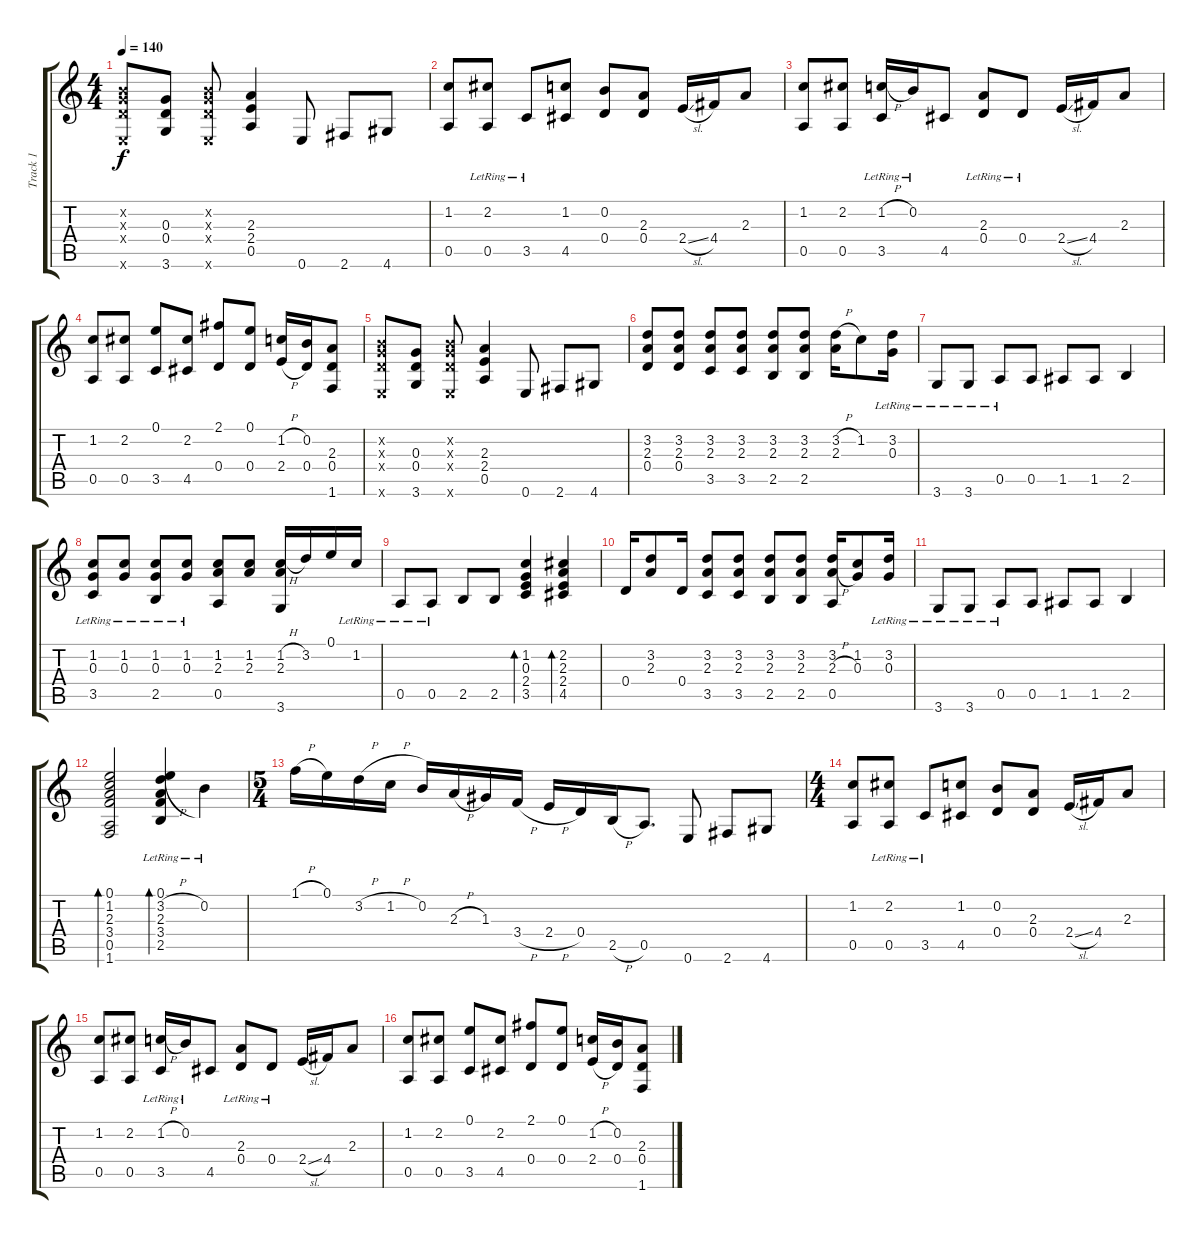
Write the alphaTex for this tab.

\track ("Track 1" "Track 1") {instrument acousticguitarsteel}
\staff {score tabs}
\tuning (E4 B3 G3 D3 A2 E2) {hide}
\ts (4 4)
\tempo 140
\clef g2
\ks c
(0.2{x} 0.3{x} 0.4{x} 0.6{x}).8{dy f} (0.3 0.4 3.6).8 (0.2{x} 0.3{x} 0.4{x} 0.6{x}).8 (2.3 2.4 0.5).4 0.6.8 2.6.8 4.6.8 |
(1.2 0.5).8 (2.2{lr} 0.5{lr}).8 3.5{lr}.8 (1.2 4.5).8 (0.2 0.4).8 (2.3 0.4).8 2.4{sl}.16 4.4.16 2.3.8 |
(1.2 0.5).8 (2.2 0.5).8 (1.2{h lr} 3.5{lr}).16 0.2{lr}.16 4.5.8 (2.3{lr} 0.4{lr}).8 0.4{lr}.8 2.4{sl}.16 4.4.16 2.3.8 |
(1.2 0.5).8 (2.2 0.5).8 (0.1 3.5).8 (2.2 4.5).8 (2.1 0.4).8 (0.1 0.4).8 (1.2{h} 2.4{h}).16 (0.2 0.4).16 (2.3 0.4 1.6).8 |
(0.2{x} 0.3{x} 0.4{x} 0.6{x}).8 (0.3 0.4 3.6).8 (0.2{x} 0.3{x} 0.4{x} 0.6{x}).8 (2.3 2.4 0.5).4 0.6.8 2.6.8 4.6.8 |
(3.2 2.3 0.4).8 (3.2 2.3 0.4).8 (3.2 2.3 3.5).8 (3.2 2.3 3.5).8 (3.2 2.3 2.5).8 (3.2 2.3 2.5).8 (3.2{h} 2.3).16 1.2.8 (3.2{lr} 0.3{lr}).16 |
3.6{lr}.8 3.6{lr}.8 0.5{lr}.8 0.5.8 1.5.8 1.5.8 2.5.4 |
(1.2{lr} 0.3{lr} 3.5{lr}).8 (1.2{lr} 0.3{lr}).8 (1.2{lr} 0.3{lr} 2.5{lr}).8 (1.2{lr} 0.3{lr}).8 (1.2 2.3 0.5).8 (1.2 2.3).8 (1.2{h} 2.3 3.6).16 3.2.16 0.1.16 1.2{lr}.16 |
0.5{lr}.8 0.5{lr}.8 2.5.8 2.5.8 (1.2 0.3 2.4 3.5).4{bd 60} (2.2 2.3 2.4 4.5).4{bd 60} |
0.4.16 (3.2 2.3).8 0.4.16 (3.2 2.3 3.5).8 (3.2 2.3 3.5).8 (3.2 2.3 2.5).8 (3.2 2.3 2.5).8 (3.2 2.3{h} 0.5).16 (1.2 0.3).8 (3.2{lr} 0.3{lr}).16 |
3.6{lr}.8 3.6{lr}.8 0.5{lr}.8 0.5.8 1.5.8 1.5.8 2.5.4 |
(0.1 1.2 2.3 3.4 0.5 1.6).2{bd 60} (0.1{lr} 3.2{h lr} 2.3{lr} 3.4{lr} 2.5{lr}).4{bd 60} 0.2{lr}.4 |
\ts (5 4)
1.1{h}.16 0.1.16 3.2{h}.16 1.2{h}.16 0.2.16 2.3{h}.16 1.3.16 3.4{h}.16 2.4{h}.16 0.4.16 2.5{h}.16 0.5.8{d} 0.6.8 2.6.8 4.6.8 |
\ts (4 4)
(1.2 0.5).8 (2.2{lr} 0.5{lr}).8 3.5{lr}.8 (1.2 4.5).8 (0.2 0.4).8 (2.3 0.4).8 2.4{sl}.16 4.4.16 2.3.8 |
(1.2 0.5).8 (2.2 0.5).8 (1.2{h lr} 3.5{lr}).16 0.2{lr}.16 4.5.8 (2.3{lr} 0.4{lr}).8 0.4{lr}.8 2.4{sl}.16 4.4.16 2.3.8 |
(1.2 0.5).8 (2.2 0.5).8 (0.1 3.5).8 (2.2 4.5).8 (2.1 0.4).8 (0.1 0.4).8 (1.2{h} 2.4{h}).16 (0.2 0.4).16 (2.3 0.4 1.6).8
